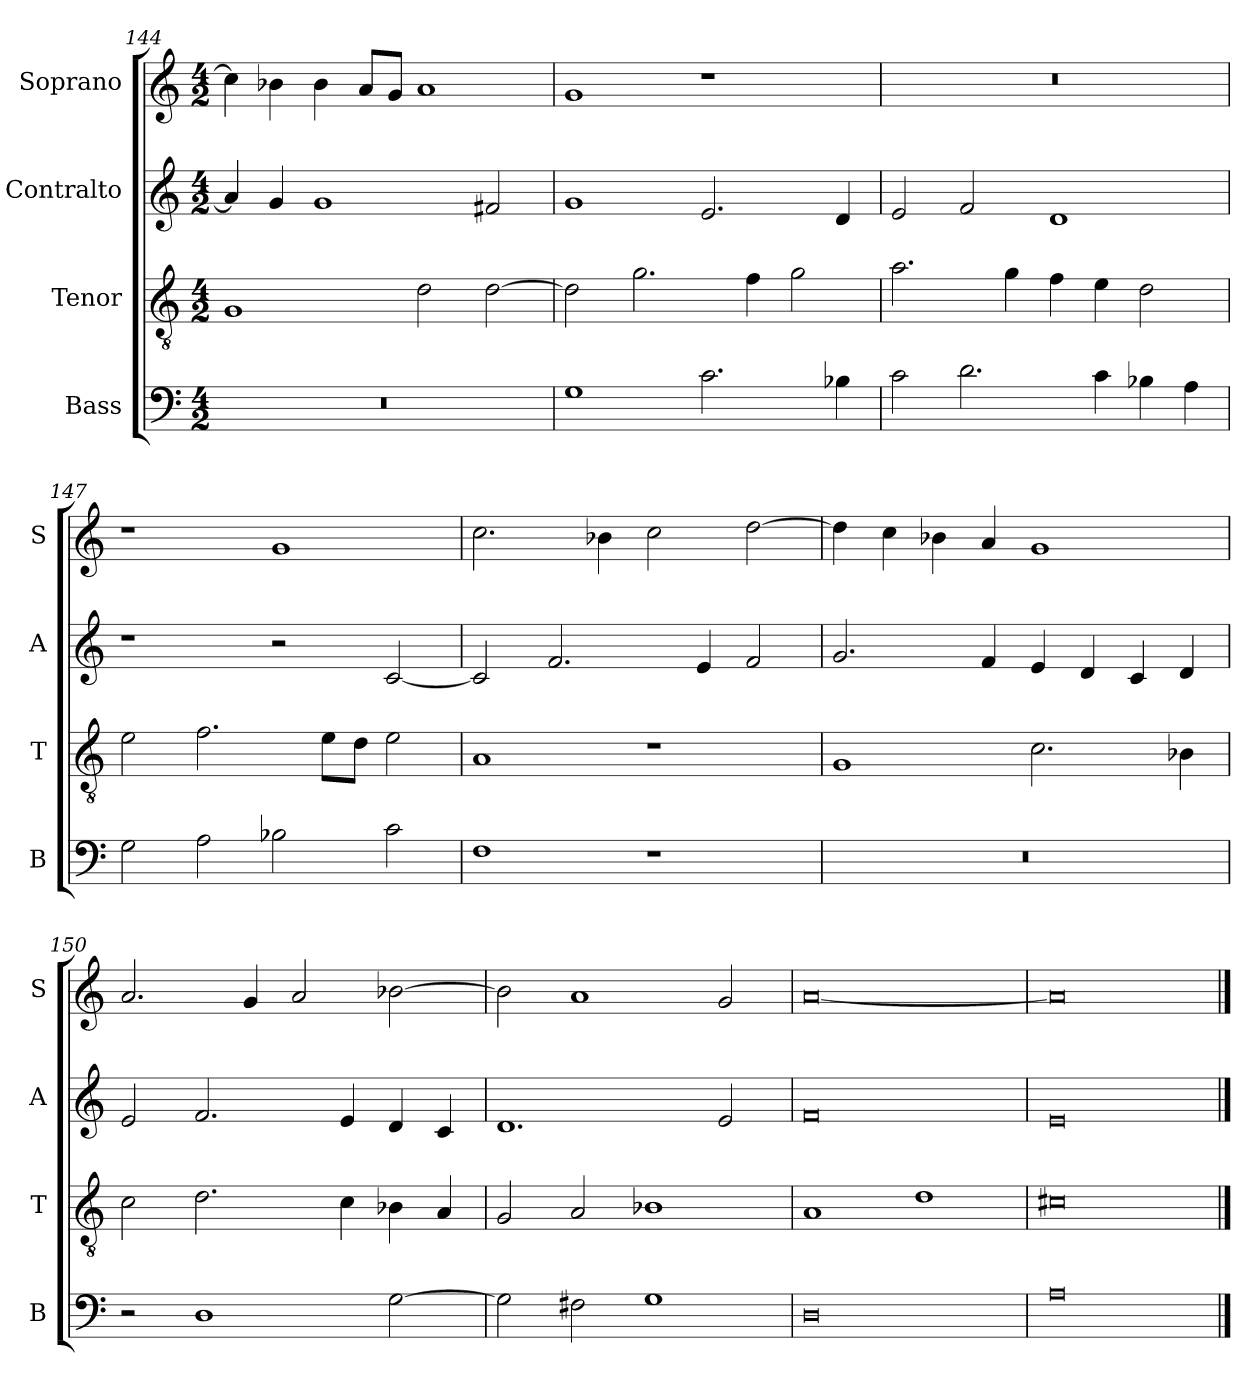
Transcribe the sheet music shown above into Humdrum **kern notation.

**kern	**kern	**kern	**kern
*part4	*part3	*part2	*part1
*staff4	*staff3	*staff2	*staff1
*I"Bass	*I"Tenor	*I"Contralto	*I"Soprano
*I'B	*I'T	*I'A	*I'S
*clefF4	*clefGv2	*clefG2	*clefG2
*k[]	*k[]	*k[]	*k[]
*M4/2	*M4/2	*M4/2	*M4/2
=144	=144	=144	=144
0r	1G	4a]	4cc]
.	.	4g	4b-X
.	.	1g	4b-
.	.	.	8a/L
.	.	.	8g/J
.	2d	.	1a
.	[2d	2f#X	.
=145	=145	=145	=145
1G	2d]	1g	1g
.	2.g	.	.
2.c	.	2.e	1r
.	4f	.	.
.	2g	.	.
4B-X	.	4d	.
=146	=146	=146	=146
2c	2.a	2e	0r
2.d	.	2f	.
.	4g	.	.
.	4f	1d	.
4c	4e	.	.
4B-X	2d	.	.
4A	.	.	.
=147	=147	=147	=147
2G	2e	1r	1r
2A	2.f	.	.
2B-X	.	2r	1g
.	8e\L	.	.
.	8d\J	.	.
2c	2e	[2c	.
=148	=148	=148	=148
1F	1A	2c]	2.cc
.	.	2.f	.
.	.	.	4b-X
1r	1r	.	2cc
.	.	4e	.
.	.	2f	[2dd
=149	=149	=149	=149
0r	1G	2.g	4dd]
.	.	.	4cc
.	.	.	4b-X
.	.	4f	4a
.	2.c	4e	1g
.	.	4d	.
.	.	4c	.
.	4B-X	4d	.
=150	=150	=150	=150
2r	2c	2e	2.a
1D	2.d	2.f	.
.	.	.	4g
.	.	.	2a
.	4c	4e	.
[2G	4B-X	4d	[2b-X
.	4A	4c	.
=151	=151	=151	=151
2G]	2G	1.d	2b-]
2F#X	2A	.	1a
1G	1B-X	.	.
.	.	2e	2g
=152	=152	=152	=152
0D	1A	0f	[0a
.	1d	.	.
=153	=153	=153	=153
0A	0c#X	0e	0a]
==	==	==	==
*-	*-	*-	*-
